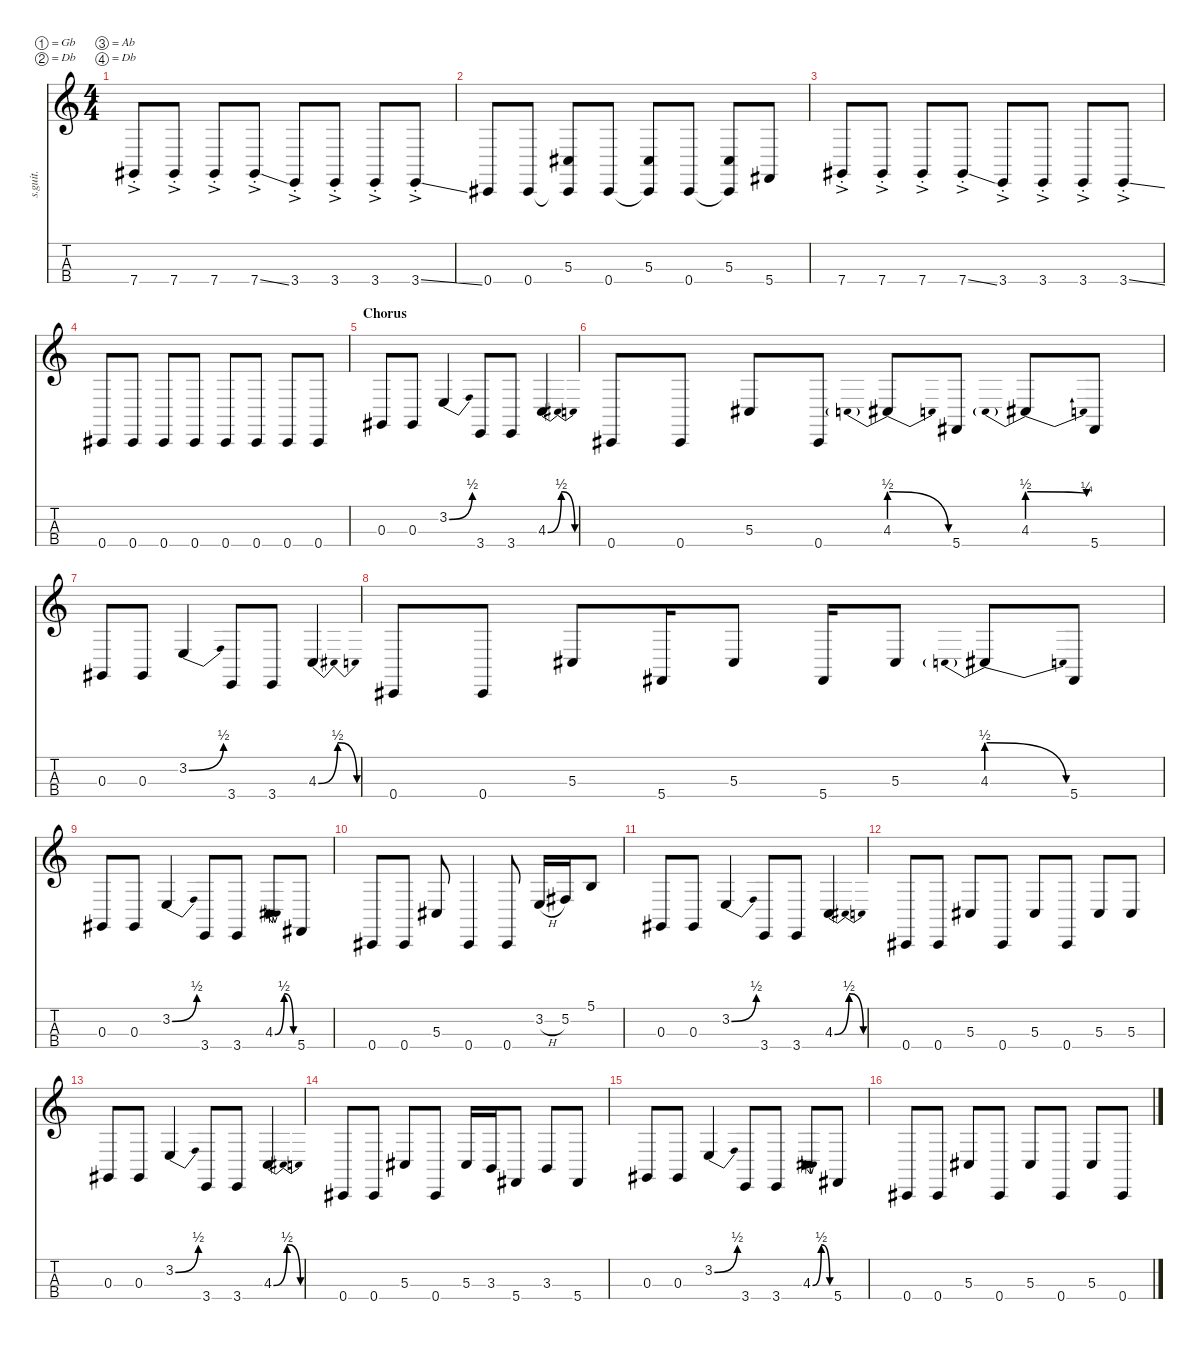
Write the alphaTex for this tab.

\defaultSystemsLayout 4
\hideDynamics
\bracketExtendMode nobrackets
\track ("Krist Novoselic - Bass" "s.guit.") {instrument electricbasspick}
\staff {score tabs}
\tuning (Gb2 Db2 Ab1 Db1)
\ts (4 4)
\tempo (100 hide)
\clef g2
\ks c
7.4{ac st acc #}.8{lyrics (0 "") lyrics (1 "") lyrics (2 "") lyrics (3 "") lyrics (4 "") dy mp} 7.4{ac st acc #}.8{lyrics (0 "") lyrics (1 "") lyrics (2 "") lyrics (3 "") lyrics (4 "")} 7.4{ac st acc #}.8{lyrics (0 "") lyrics (1 "") lyrics (2 "") lyrics (3 "") lyrics (4 "")} 7.4{ss ac st acc #}.8{lyrics (0 "") lyrics (1 "") lyrics (2 "") lyrics (3 "") lyrics (4 "")} 3.4{ac st}.8{lyrics (0 "") lyrics (1 "") lyrics (2 "") lyrics (3 "") lyrics (4 "")} 3.4{ac st}.8{lyrics (0 "") lyrics (1 "") lyrics (2 "") lyrics (3 "") lyrics (4 "")} 3.4{ac st}.8{lyrics (0 "") lyrics (1 "") lyrics (2 "") lyrics (3 "") lyrics (4 "")} 3.4{ss ac st}.8{lyrics (0 "") lyrics (1 "") lyrics (2 "") lyrics (3 "") lyrics (4 "")} |
0.4{acc #}.8{lyrics (0 "") lyrics (1 "") lyrics (2 "") lyrics (3 "") lyrics (4 "") dy mf} 0.4{acc #}.8{lyrics (0 "") lyrics (1 "") lyrics (2 "") lyrics (3 "") lyrics (4 "") dy f} (5.3{acc #} 0.4{t acc #}).8{lyrics (0 "") lyrics (1 "") lyrics (2 "") lyrics (3 "") lyrics (4 "") dy mf} 0.4{acc #}.8{lyrics (0 "") lyrics (1 "") lyrics (2 "") lyrics (3 "") lyrics (4 "") dy f} (5.3{acc #} 0.4{t acc #}).8{lyrics (0 "") lyrics (1 "") lyrics (2 "") lyrics (3 "") lyrics (4 "") dy mf} 0.4{acc #}.8{lyrics (0 "") lyrics (1 "") lyrics (2 "") lyrics (3 "") lyrics (4 "") dy f} (5.3{acc #} 0.4{t acc #}).8{lyrics (0 "") lyrics (1 "") lyrics (2 "") lyrics (3 "") lyrics (4 "") dy mf} 5.4{acc #}.8{lyrics (0 "") lyrics (1 "") lyrics (2 "") lyrics (3 "") lyrics (4 "")} |
7.4{ac st acc #}.8{lyrics (0 "") lyrics (1 "") lyrics (2 "") lyrics (3 "") lyrics (4 "") dy mp} 7.4{ac st acc #}.8{lyrics (0 "") lyrics (1 "") lyrics (2 "") lyrics (3 "") lyrics (4 "")} 7.4{ac st acc #}.8{lyrics (0 "") lyrics (1 "") lyrics (2 "") lyrics (3 "") lyrics (4 "")} 7.4{ss ac st acc #}.8{lyrics (0 "") lyrics (1 "") lyrics (2 "") lyrics (3 "") lyrics (4 "")} 3.4{ac st}.8{lyrics (0 "") lyrics (1 "") lyrics (2 "") lyrics (3 "") lyrics (4 "")} 3.4{ac st}.8{lyrics (0 "") lyrics (1 "") lyrics (2 "") lyrics (3 "") lyrics (4 "")} 3.4{ac st}.8{lyrics (0 "") lyrics (1 "") lyrics (2 "") lyrics (3 "") lyrics (4 "")} 3.4{ss ac st}.8{lyrics (0 "") lyrics (1 "") lyrics (2 "") lyrics (3 "") lyrics (4 "")} |
0.4{acc #}.8{lyrics (0 "") lyrics (1 "") lyrics (2 "") lyrics (3 "") lyrics (4 "") dy mf} 0.4{acc #}.8{lyrics (0 "") lyrics (1 "") lyrics (2 "") lyrics (3 "") lyrics (4 "") dy f} 0.4{acc #}.8{lyrics (0 "") lyrics (1 "") lyrics (2 "") lyrics (3 "") lyrics (4 "")} 0.4{acc #}.8{lyrics (0 "") lyrics (1 "") lyrics (2 "") lyrics (3 "") lyrics (4 "")} 0.4{acc #}.8{lyrics (0 "") lyrics (1 "") lyrics (2 "") lyrics (3 "") lyrics (4 "")} 0.4{acc #}.8{lyrics (0 "") lyrics (1 "") lyrics (2 "") lyrics (3 "") lyrics (4 "")} 0.4{acc #}.8{lyrics (0 "") lyrics (1 "") lyrics (2 "") lyrics (3 "") lyrics (4 "")} 0.4{acc #}.8{lyrics (0 "") lyrics (1 "") lyrics (2 "") lyrics (3 "") lyrics (4 "")} |
\section ("" "Chorus")
0.3{acc #}.8{lyrics (0 "") lyrics (1 "") lyrics (2 "") lyrics (3 "") lyrics (4 "") dy ff} 0.3{acc #}.8{lyrics (0 "") lyrics (1 "") lyrics (2 "") lyrics (3 "") lyrics (4 "")} 3.2{be (bend 0 0 15 2)}.4{lyrics (0 "") lyrics (1 "") lyrics (2 "") lyrics (3 "") lyrics (4 "")} 3.4.8{lyrics (0 "") lyrics (1 "") lyrics (2 "") lyrics (3 "") lyrics (4 "")} 3.4.8{lyrics (0 "") lyrics (1 "") lyrics (2 "") lyrics (3 "") lyrics (4 "")} 4.3{be (bendrelease 0 0 30 2 30 2 60 0)}.4{lyrics (0 "") lyrics (1 "") lyrics (2 "") lyrics (3 "") lyrics (4 "")} |
0.4{acc #}.8{lyrics (0 "") lyrics (1 "") lyrics (2 "") lyrics (3 "") lyrics (4 "")} 0.4{acc #}.8{lyrics (0 "") lyrics (1 "") lyrics (2 "") lyrics (3 "") lyrics (4 "")} 5.3{acc #}.8{lyrics (0 "") lyrics (1 "") lyrics (2 "") lyrics (3 "") lyrics (4 "")} 0.4{acc #}.8{lyrics (0 "") lyrics (1 "") lyrics (2 "") lyrics (3 "") lyrics (4 "")} 4.3{be (prebendrelease 0 2 30 0)}.8{lyrics (0 "") lyrics (1 "") lyrics (2 "") lyrics (3 "") lyrics (4 "")} 5.4{acc #}.8{lyrics (0 "") lyrics (1 "") lyrics (2 "") lyrics (3 "") lyrics (4 "")} 4.3{be (prebendrelease 0 2 60 1)}.8{lyrics (0 "") lyrics (1 "") lyrics (2 "") lyrics (3 "") lyrics (4 "")} 5.4{acc #}.8{lyrics (0 "") lyrics (1 "") lyrics (2 "") lyrics (3 "") lyrics (4 "")} |
0.3{acc #}.8{lyrics (0 "") lyrics (1 "") lyrics (2 "") lyrics (3 "") lyrics (4 "")} 0.3{acc #}.8{lyrics (0 "") lyrics (1 "") lyrics (2 "") lyrics (3 "") lyrics (4 "")} 3.2{be (bend 0 0 15 2)}.4{lyrics (0 "") lyrics (1 "") lyrics (2 "") lyrics (3 "") lyrics (4 "")} 3.4.8{lyrics (0 "") lyrics (1 "") lyrics (2 "") lyrics (3 "") lyrics (4 "")} 3.4.8{lyrics (0 "") lyrics (1 "") lyrics (2 "") lyrics (3 "") lyrics (4 "")} 4.3{be (bendrelease 0 0 30 2 30 2 60 0)}.4{lyrics (0 "") lyrics (1 "") lyrics (2 "") lyrics (3 "") lyrics (4 "")} |
0.4{acc #}.8{lyrics (0 "") lyrics (1 "") lyrics (2 "") lyrics (3 "") lyrics (4 "")} 0.4{acc #}.8{lyrics (0 "") lyrics (1 "") lyrics (2 "") lyrics (3 "") lyrics (4 "")} 5.3{acc #}.8{lyrics (0 "") lyrics (1 "") lyrics (2 "") lyrics (3 "") lyrics (4 "")} 5.4{acc #}.16{lyrics (0 "") lyrics (1 "") lyrics (2 "") lyrics (3 "") lyrics (4 "")} 5.3{acc #}.8{lyrics (0 "") lyrics (1 "") lyrics (2 "") lyrics (3 "") lyrics (4 "")} 5.4{acc #}.16{lyrics (0 "") lyrics (1 "") lyrics (2 "") lyrics (3 "") lyrics (4 "")} 5.3{acc #}.8{lyrics (0 "") lyrics (1 "") lyrics (2 "") lyrics (3 "") lyrics (4 "")} 4.3{be (prebendrelease 0 2 30 0)}.8{lyrics (0 "") lyrics (1 "") lyrics (2 "") lyrics (3 "") lyrics (4 "")} 5.4{acc #}.8{lyrics (0 "") lyrics (1 "") lyrics (2 "") lyrics (3 "") lyrics (4 "")} |
0.3{acc #}.8{lyrics (0 "") lyrics (1 "") lyrics (2 "") lyrics (3 "") lyrics (4 "")} 0.3{acc #}.8{lyrics (0 "") lyrics (1 "") lyrics (2 "") lyrics (3 "") lyrics (4 "")} 3.2{be (bend 0 0 15 2)}.4{lyrics (0 "") lyrics (1 "") lyrics (2 "") lyrics (3 "") lyrics (4 "")} 3.4.8{lyrics (0 "") lyrics (1 "") lyrics (2 "") lyrics (3 "") lyrics (4 "")} 3.4.8{lyrics (0 "") lyrics (1 "") lyrics (2 "") lyrics (3 "") lyrics (4 "")} 4.3{be (bendrelease 0 0 30 2 30 2 60 0)}.8{lyrics (0 "") lyrics (1 "") lyrics (2 "") lyrics (3 "") lyrics (4 "")} 5.4{acc #}.8{lyrics (0 "") lyrics (1 "") lyrics (2 "") lyrics (3 "") lyrics (4 "")} |
0.4{acc #}.8{lyrics (0 "") lyrics (1 "") lyrics (2 "") lyrics (3 "") lyrics (4 "")} 0.4{acc #}.8{lyrics (0 "") lyrics (1 "") lyrics (2 "") lyrics (3 "") lyrics (4 "")} 5.3{acc #}.8{lyrics (0 "") lyrics (1 "") lyrics (2 "") lyrics (3 "") lyrics (4 "")} 0.4{acc #}.4{lyrics (0 "") lyrics (1 "") lyrics (2 "") lyrics (3 "") lyrics (4 "")} 0.4{acc #}.8{lyrics (0 "") lyrics (1 "") lyrics (2 "") lyrics (3 "") lyrics (4 "")} 3.2{h}.16{lyrics (0 "") lyrics (1 "") lyrics (2 "") lyrics (3 "") lyrics (4 "")} 5.2{acc #}.16{lyrics (0 "") lyrics (1 "") lyrics (2 "") lyrics (3 "") lyrics (4 "")} 5.1.8{lyrics (0 "") lyrics (1 "") lyrics (2 "") lyrics (3 "") lyrics (4 "")} |
0.3{acc #}.8{lyrics (0 "") lyrics (1 "") lyrics (2 "") lyrics (3 "") lyrics (4 "")} 0.3{acc #}.8{lyrics (0 "") lyrics (1 "") lyrics (2 "") lyrics (3 "") lyrics (4 "")} 3.2{be (bend 0 0 15 2)}.4{lyrics (0 "") lyrics (1 "") lyrics (2 "") lyrics (3 "") lyrics (4 "")} 3.4.8{lyrics (0 "") lyrics (1 "") lyrics (2 "") lyrics (3 "") lyrics (4 "")} 3.4.8{lyrics (0 "") lyrics (1 "") lyrics (2 "") lyrics (3 "") lyrics (4 "")} 4.3{be (bendrelease 0 0 30 2 30 2 60 0)}.4{lyrics (0 "") lyrics (1 "") lyrics (2 "") lyrics (3 "") lyrics (4 "")} |
0.4{acc #}.8{lyrics (0 "") lyrics (1 "") lyrics (2 "") lyrics (3 "") lyrics (4 "")} 0.4{acc #}.8{lyrics (0 "") lyrics (1 "") lyrics (2 "") lyrics (3 "") lyrics (4 "")} 5.3{acc #}.8{lyrics (0 "") lyrics (1 "") lyrics (2 "") lyrics (3 "") lyrics (4 "")} 0.4{acc #}.8{lyrics (0 "") lyrics (1 "") lyrics (2 "") lyrics (3 "") lyrics (4 "")} 5.3{acc #}.8{lyrics (0 "") lyrics (1 "") lyrics (2 "") lyrics (3 "") lyrics (4 "")} 0.4{acc #}.8{lyrics (0 "") lyrics (1 "") lyrics (2 "") lyrics (3 "") lyrics (4 "")} 5.3{acc #}.8{lyrics (0 "") lyrics (1 "") lyrics (2 "") lyrics (3 "") lyrics (4 "")} 5.3{acc #}.8{lyrics (0 "") lyrics (1 "") lyrics (2 "") lyrics (3 "") lyrics (4 "")} |
0.3{acc #}.8{lyrics (0 "") lyrics (1 "") lyrics (2 "") lyrics (3 "") lyrics (4 "")} 0.3{acc #}.8{lyrics (0 "") lyrics (1 "") lyrics (2 "") lyrics (3 "") lyrics (4 "")} 3.2{be (bend 0 0 15 2)}.4{lyrics (0 "") lyrics (1 "") lyrics (2 "") lyrics (3 "") lyrics (4 "")} 3.4.8{lyrics (0 "") lyrics (1 "") lyrics (2 "") lyrics (3 "") lyrics (4 "")} 3.4.8{lyrics (0 "") lyrics (1 "") lyrics (2 "") lyrics (3 "") lyrics (4 "")} 4.3{be (bendrelease 0 0 30 2 30 2 60 0)}.4{lyrics (0 "") lyrics (1 "") lyrics (2 "") lyrics (3 "") lyrics (4 "")} |
0.4{acc #}.8{lyrics (0 "") lyrics (1 "") lyrics (2 "") lyrics (3 "") lyrics (4 "") dy f} 0.4{acc #}.8{lyrics (0 "") lyrics (1 "") lyrics (2 "") lyrics (3 "") lyrics (4 "") dy ff} 5.3{acc #}.8{lyrics (0 "") lyrics (1 "") lyrics (2 "") lyrics (3 "") lyrics (4 "")} 0.4{acc #}.8{lyrics (0 "") lyrics (1 "") lyrics (2 "") lyrics (3 "") lyrics (4 "")} 5.3{acc #}.16{lyrics (0 "") lyrics (1 "") lyrics (2 "") lyrics (3 "") lyrics (4 "")} 3.3.16{lyrics (0 "") lyrics (1 "") lyrics (2 "") lyrics (3 "") lyrics (4 "")} 5.4{acc #}.8{lyrics (0 "") lyrics (1 "") lyrics (2 "") lyrics (3 "") lyrics (4 "")} 3.3.8{lyrics (0 "") lyrics (1 "") lyrics (2 "") lyrics (3 "") lyrics (4 "")} 5.4{acc #}.8{lyrics (0 "") lyrics (1 "") lyrics (2 "") lyrics (3 "") lyrics (4 "")} |
0.3{acc #}.8{lyrics (0 "") lyrics (1 "") lyrics (2 "") lyrics (3 "") lyrics (4 "")} 0.3{acc #}.8{lyrics (0 "") lyrics (1 "") lyrics (2 "") lyrics (3 "") lyrics (4 "")} 3.2{be (bend 0 0 15 2)}.4{lyrics (0 "") lyrics (1 "") lyrics (2 "") lyrics (3 "") lyrics (4 "")} 3.4.8{lyrics (0 "") lyrics (1 "") lyrics (2 "") lyrics (3 "") lyrics (4 "")} 3.4.8{lyrics (0 "") lyrics (1 "") lyrics (2 "") lyrics (3 "") lyrics (4 "")} 4.3{be (bendrelease 0 0 30 2 30 2 60 0)}.8{lyrics (0 "") lyrics (1 "") lyrics (2 "") lyrics (3 "") lyrics (4 "")} 5.4{acc #}.8{lyrics (0 "") lyrics (1 "") lyrics (2 "") lyrics (3 "") lyrics (4 "")} |
0.4{acc #}.8{lyrics (0 "") lyrics (1 "") lyrics (2 "") lyrics (3 "") lyrics (4 "")} 0.4{acc #}.8{lyrics (0 "") lyrics (1 "") lyrics (2 "") lyrics (3 "") lyrics (4 "")} 5.3{acc #}.8{lyrics (0 "") lyrics (1 "") lyrics (2 "") lyrics (3 "") lyrics (4 "")} 0.4{acc #}.8{lyrics (0 "") lyrics (1 "") lyrics (2 "") lyrics (3 "") lyrics (4 "")} 5.3{acc #}.8{lyrics (0 "") lyrics (1 "") lyrics (2 "") lyrics (3 "") lyrics (4 "")} 0.4{acc #}.8{lyrics (0 "") lyrics (1 "") lyrics (2 "") lyrics (3 "") lyrics (4 "")} 5.3{acc #}.8{lyrics (0 "") lyrics (1 "") lyrics (2 "") lyrics (3 "") lyrics (4 "")} 0.4{acc #}.8{lyrics (0 "") lyrics (1 "") lyrics (2 "") lyrics (3 "") lyrics (4 "")}
